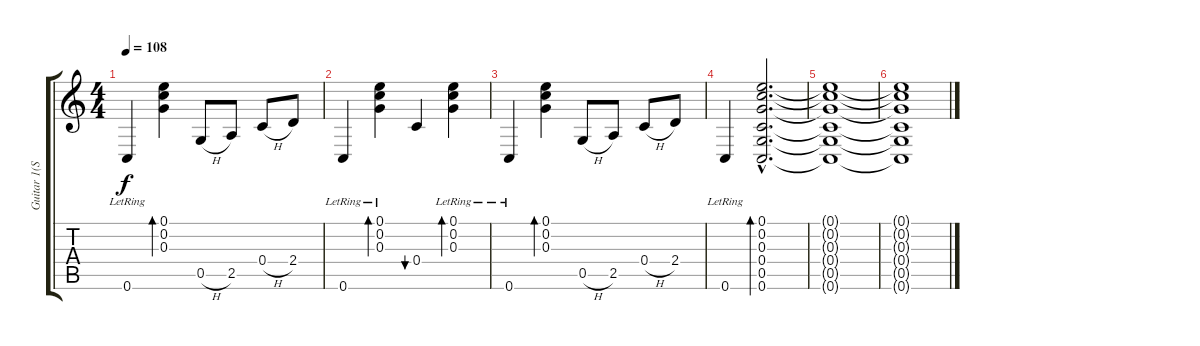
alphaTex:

\track ("Guitar 1(Skin Tyson)" "Guitar 1(S") {instrument acousticguitarsteel}
\staff {score tabs}
\tuning (E4 C4 G3 C3 G2 C2) {hide}
\ts (4 4)
\tempo 108
\clef g2
\ks c
0.6{lr}.4{dy f} (0.1 0.2 0.3).4{bd 60} 0.5{h}.8 2.5.8 0.4{h}.8 2.4.8 |
0.6{lr}.4 (0.1{lr} 0.2{lr} 0.3{lr}).4{bd 60} 0.4.4{bu 60} (0.1{lr} 0.2{lr} 0.3{lr}).4{bd 60} |
0.6{lr}.4 (0.1 0.2 0.3).4{bd 60} 0.5{h}.8 2.5.8 0.4{h}.8 2.4.8 |
0.6{lr}.4 (0.1{hac} 0.2{hac} 0.3{hac} 0.4{hac} 0.5{hac} 0.6{hac}).2{d bd 480} |
(0.1{t} 0.2{t} 0.3{t} 0.4{t} 0.5{t} 0.6{t}).1 |
(0.1{t} 0.2{t} 0.3{t} 0.4{t} 0.5{t} 0.6{t}).1
